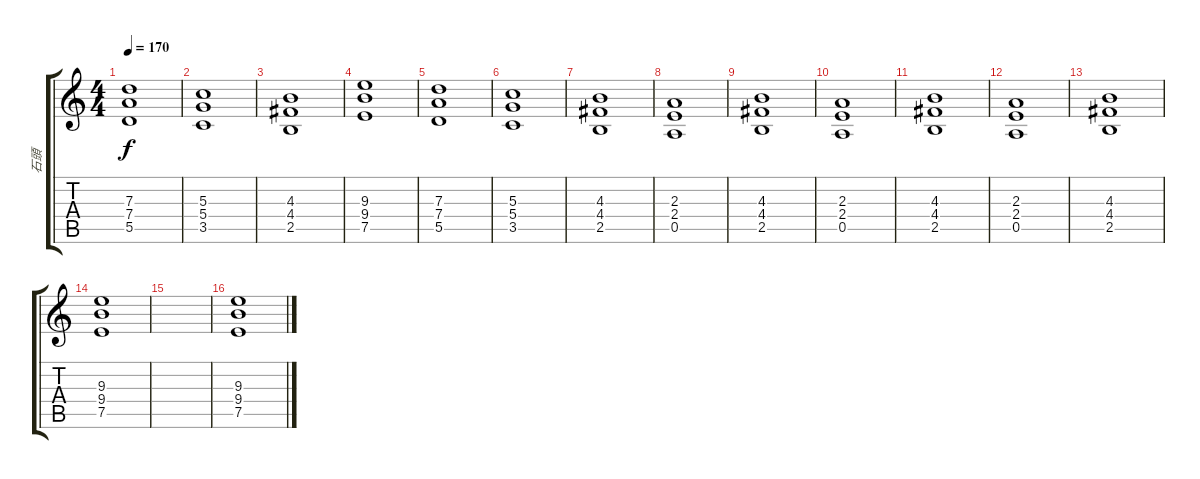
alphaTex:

\track ("石頭" "石頭") {instrument distortionguitar}
\staff {score tabs}
\tuning (E4 B3 G3 D3 A2 E2) {hide}
\ts (4 4)
\tempo 170
\clef g2
\ks c
(7.3 7.4 5.5).1{dy f} |
(5.3 5.4 3.5).1 |
(4.3 4.4 2.5).1 |
(9.3 9.4 7.5).1 |
(7.3 7.4 5.5).1 |
(5.3 5.4 3.5).1 |
(4.3 4.4 2.5).1 |
(2.3 2.4 0.5).1 |
(4.3 4.4 2.5).1 |
(2.3 2.4 0.5).1 |
(4.3 4.4 2.5).1 |
(2.3 2.4 0.5).1 |
(4.3 4.4 2.5).1 |
(9.3 9.4 7.5).1 |
|
(9.3 9.4 7.5).1
